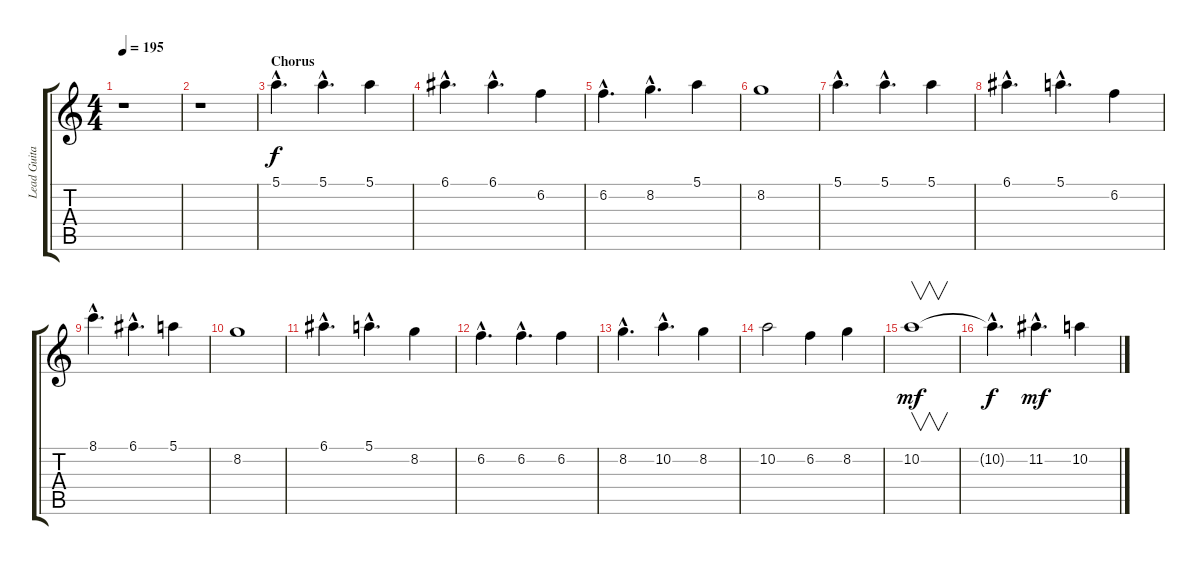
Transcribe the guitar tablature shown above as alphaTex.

\track ("Lead Guitar (Totman)" "Lead Guita") {instrument distortionguitar}
\staff {score tabs}
\tuning (E4 B3 G3 D3 A2 E2) {hide}
\ts (4 4)
\tempo 195
\clef g2
\ks c
r.1{dy f} |
r.1 |
\section ("" "Chorus")
5.1{hac}.4{d volume 13} 5.1{hac}.4{d} 5.1.4 |
6.1{hac}.4{d} 6.1{hac}.4{d} 6.2.4 |
6.2{hac}.4{d} 8.2{hac}.4{d} 5.1.4 |
8.2.1 |
5.1{hac}.4{d} 5.1{hac}.4{d} 5.1.4 |
6.1{hac}.4{d} 5.1{hac}.4{d} 6.2.4 |
8.1{hac}.4{d} 6.1{hac}.4{d} 5.1.4 |
8.2.1 |
6.1{hac}.4{d} 5.1{hac}.4{d} 8.2.4 |
6.2{hac}.4{d} 6.2{hac}.4{d} 6.2.4 |
8.2{hac}.4{d} 10.2{hac}.4{d} 8.2.4 |
10.2.2 6.2.4 8.2.4 |
10.2.1{v dy mf} |
10.2{hac t}.4{d dy f} 11.2{hac}.4{d dy mf} 10.2.4
